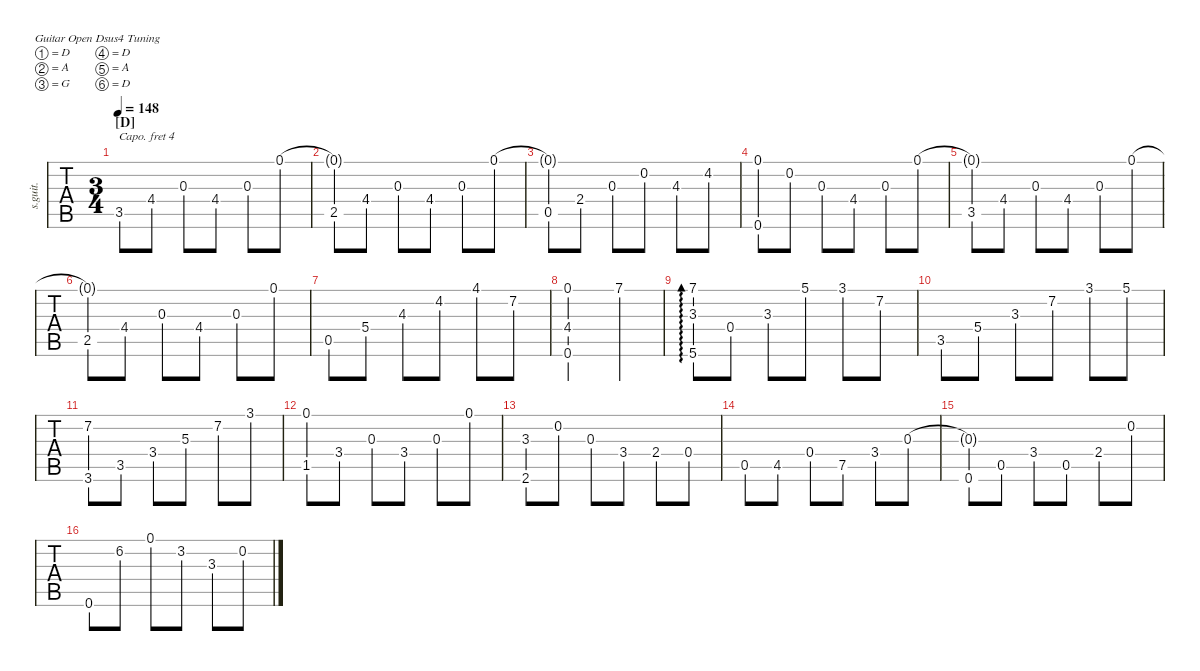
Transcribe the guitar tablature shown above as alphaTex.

\defaultSystemsLayout 4
\hideDynamics
\bracketExtendMode nobrackets
\track ("Steel Guitar" "s.guit.") {defaultSystemsLayout 4 mute instrument acousticguitarsteel}
\staff {tabs}
\capo 4
\tuning (D4 A3 G3 D3 A2 D2)
\ts (3 4)
\section ("D" "")
\tempo 148
\clef g2
\ks c
3.5.8{dy mf beam Up} 4.4{acc #}.8{beam Up} 0.3.8{beam Up} 4.4{acc #}.8{beam Up} 0.3.8{beam Down} 0.1{acc #}.8{beam Down} |
(0.1{t acc #} 2.5{acc #}).8{beam Up} 4.4{acc #}.8{beam Up} 0.3.8{beam Up} 4.4{acc #}.8{beam Up} 0.3.8{beam Down} 0.1{acc #}.8{beam Down} |
(0.1{t acc #} 0.5{acc #}).8{beam Up} 2.4{acc #}.8{beam Up} 0.3.8{beam Down} 0.2{acc #}.8{beam Down} 4.3{acc #}.8{beam Down} 4.2.8{beam Down} |
(0.1{acc #} 0.6{acc #}).8{beam Up} 0.2{acc #}.8{beam Up} 0.3.8{beam Up} 4.4{acc #}.8{beam Up} 0.3.8{beam Down} 0.1{acc #}.8{beam Down} |
(0.1{t acc #} 3.5).8{beam Down} 4.4{acc #}.8{beam Down} 0.3.8{beam Up} 4.4{acc #}.8{beam Up} 0.3.8{beam Down} 0.1{acc #}.8{beam Down} |
(0.1{t acc #} 2.5{acc #}).8{beam Up} 4.4{acc #}.8{beam Up} 0.3.8{beam Up} 4.4{acc #}.8{beam Up} 0.3.8{beam Down} 0.1{acc #}.8{beam Down} |
0.5{acc #}.8{beam Up} 5.4.8{beam Up} 4.3{acc #}.8{beam Down} 4.2.8{beam Down} 4.1{acc #}.8{beam Down} 7.2{acc #}.8{beam Down} |
(0.1{acc #} 0.6{acc #} 4.4{acc #}).2{beam Up} 7.1{acc #}.4{beam Down} |
(7.1{acc #} 5.6 3.3).8{ad 0 beam Down} 0.4{acc #}.8{beam Down} 3.3.8{beam Down} 5.1.8{beam Down} 3.1.8{beam Down} 7.2{acc #}.8{beam Down} |
3.5.8{beam Up} 5.4.8{beam Up} 3.3.8{beam Down} 7.2{acc #}.8{beam Down} 3.1.8{beam Down} 5.1.8{beam Down} |
(7.2{acc #} 3.6).8{beam Up} 3.5.8{beam Up} 3.4.8{beam Down} 5.3.8{beam Down} 7.2{acc #}.8{beam Down} 3.1.8{beam Down} |
(0.1{acc #} 1.5).8{beam Up} 3.4.8{beam Up} 0.3.8{beam Up} 3.4.8{beam Up} 0.3.8{beam Down} 0.1{acc #}.8{beam Down} |
(3.3 2.6{acc #}).8{beam Up} 0.2{acc #}.8{beam Up} 0.3.8{beam Up} 3.4.8{beam Up} 2.4{acc #}.8{beam Up} 0.4{acc #}.8{beam Up} |
0.5{acc #}.8{beam Up} 4.5.8{beam Up} 0.4{acc #}.8{beam Up} 7.5{acc #}.8{beam Up} 3.4.8{beam Up} 0.3.8{beam Up} |
(0.3{t} 0.6{acc #}).8{beam Up} 0.5{acc #}.8{beam Up} 3.4.8{beam Up} 0.5{acc #}.8{beam Up} 2.4{acc #}.8{beam Up} 0.2{acc #}.8{beam Up} |
0.6{acc #}.8{beam Up} 6.2.8{beam Up} 0.1{acc #}.8{beam Down} 3.2.8{beam Down} 3.3.8{beam Down} 0.2{acc #}.8{beam Down}
